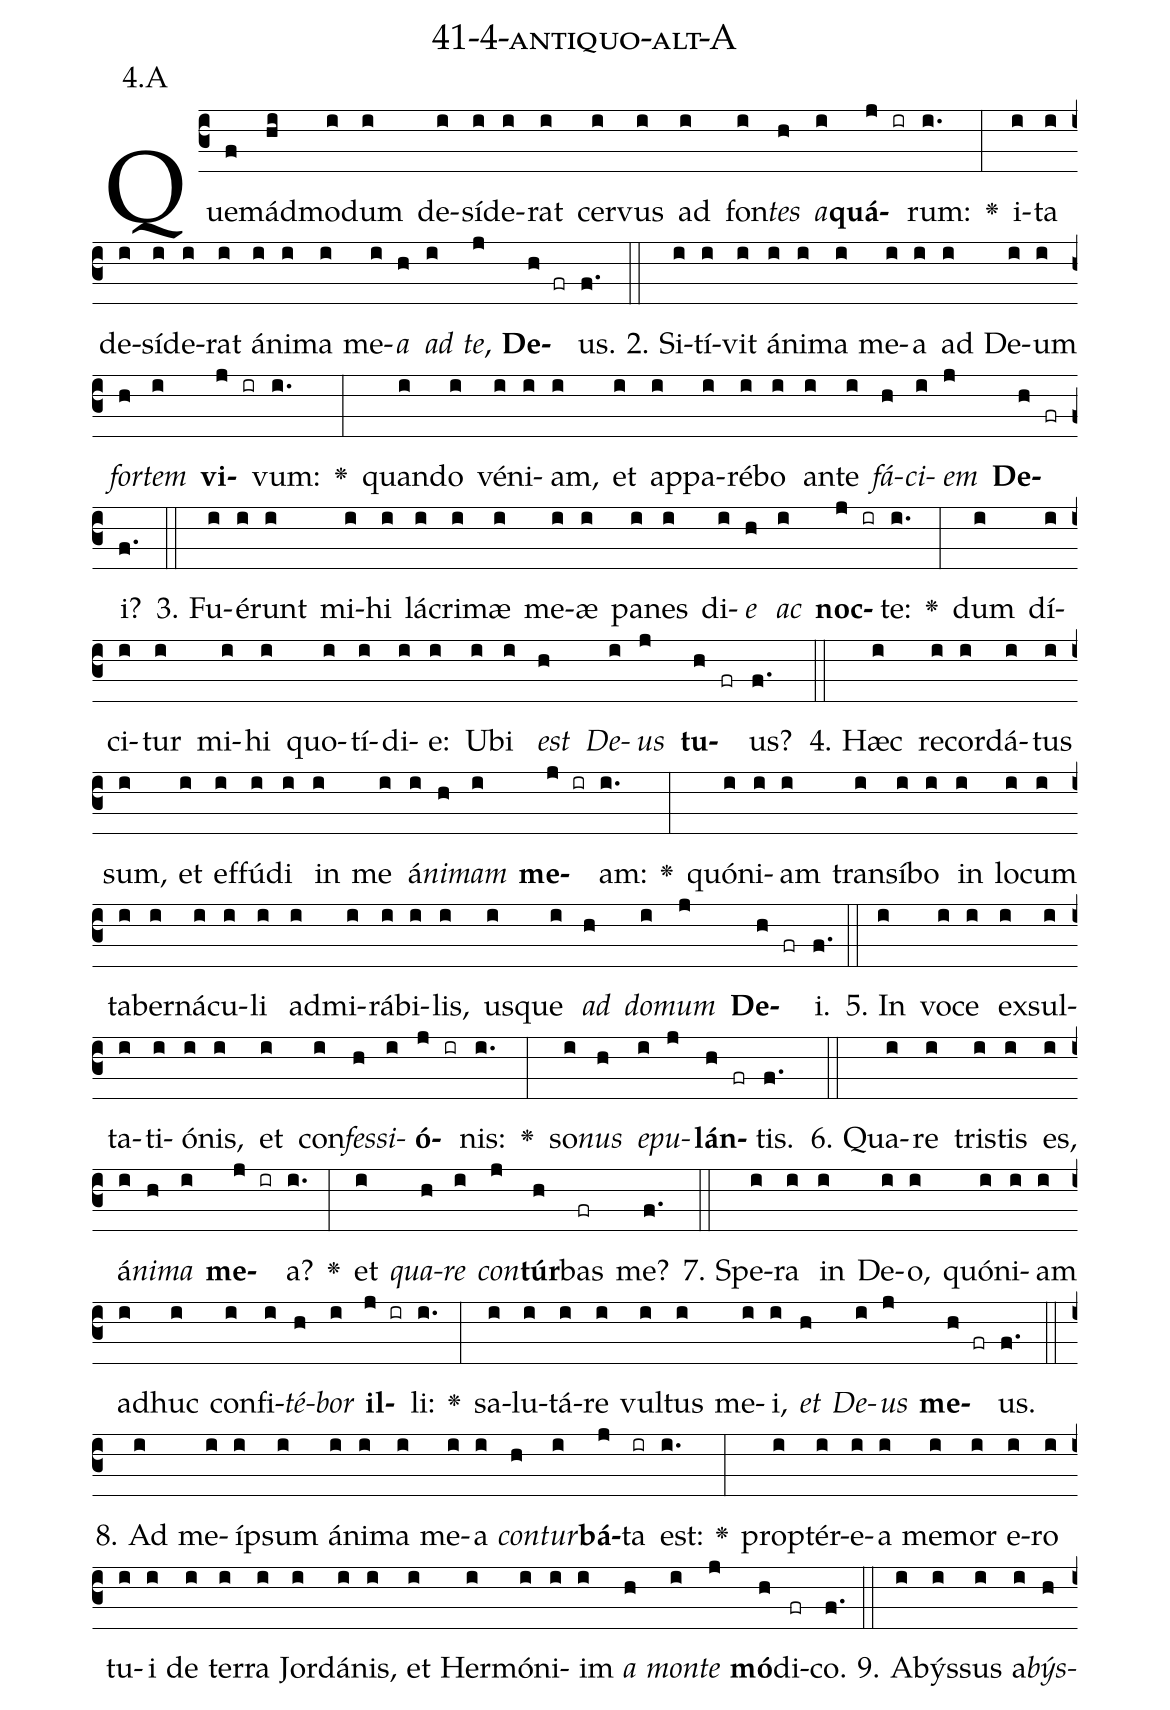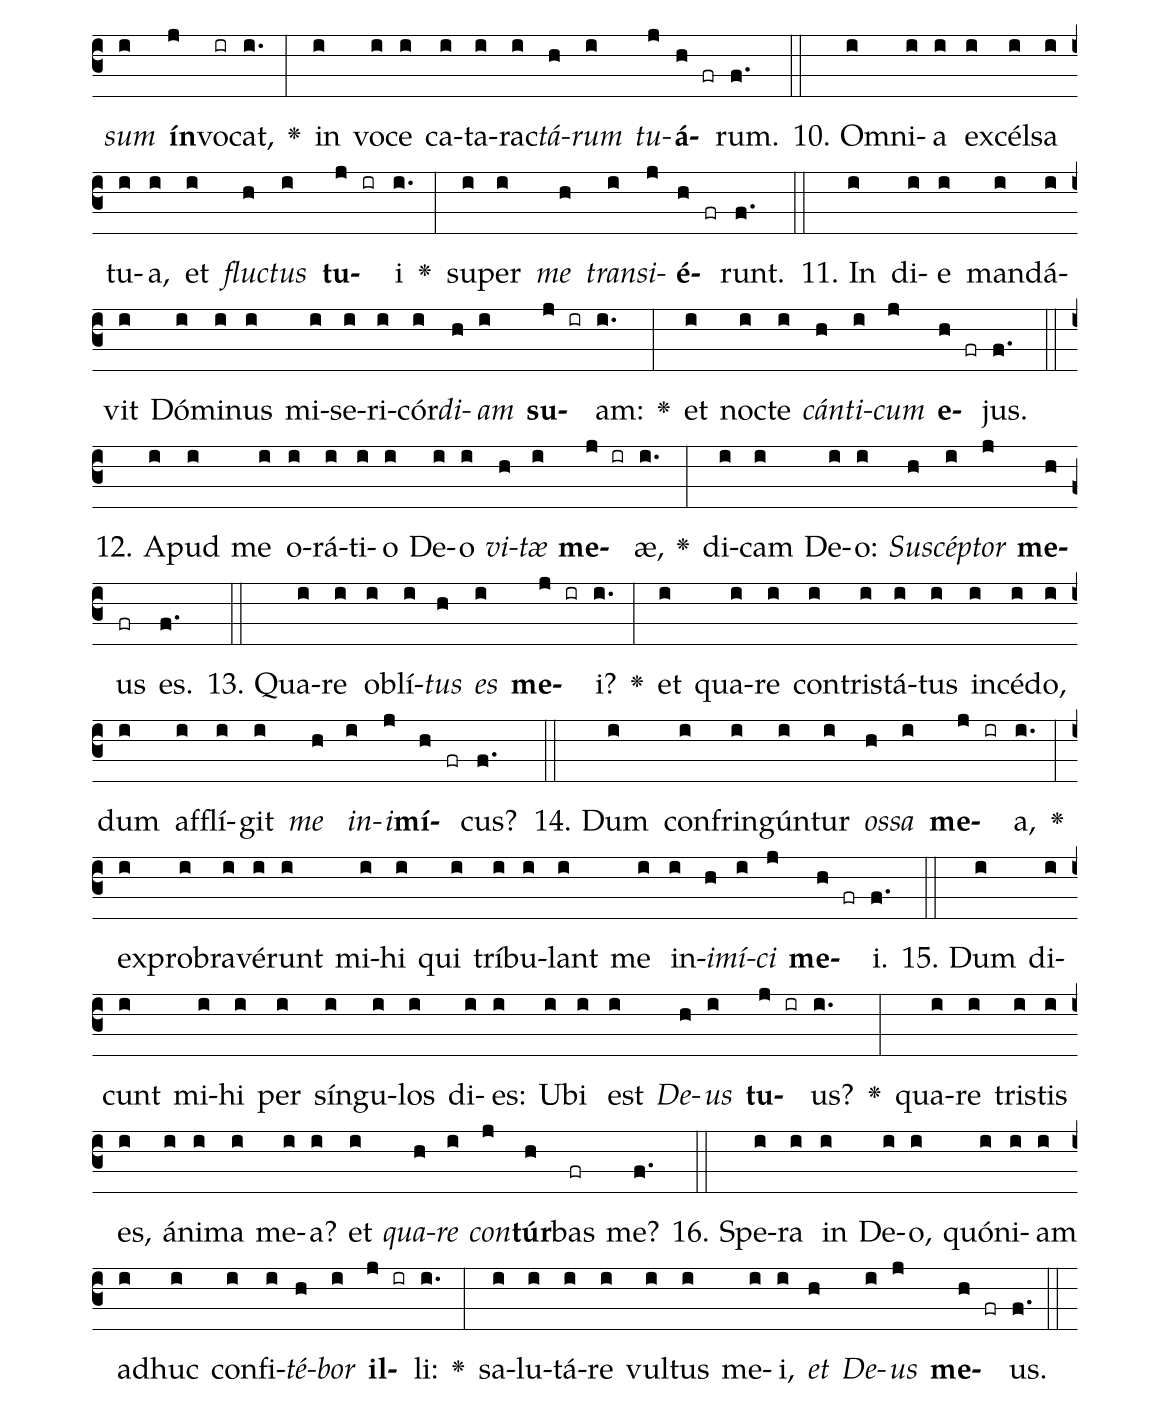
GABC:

name: 41-4-antiquo-alt-A;
annotation: 4.A;
%%
(c3)Quem(f)ád(hi)mo(i)dum(i) de(i)sí(i)de(i)rat(i) cer(i)vus(i) ad(i) fon(i)<i>tes</i>(h) <i>a</i>(i)<b>quá</b>(j ir)rum:(i.) <v>\greheightstar</v>(:) i(i)ta(i) de(i)sí(i)de(i)rat(i) á(i)ni(i)ma(i) me(i)<i>a</i>(h) <i>ad</i>(i) <i>te</i>,(j) <b>De</b>(h fr)us.(f.) (::)
2. Si(i)tí(i)vit(i) á(i)ni(i)ma(i) me(i)a(i) ad(i) De(i)um(i) <i>for</i>(h)<i>tem</i>(i) <b>vi</b>(j ir)vum:(i.) <v>\greheightstar</v>(:) quan(i)do(i) vé(i)ni(i)am,(i) et(i) ap(i)pa(i)ré(i)bo(i) an(i)te(i) <i>fá</i>(h)<i>ci</i>(i)<i>em</i>(j) <b>De</b>(h fr)i?(f.) (::)
3. Fu(i)é(i)runt(i) mi(i)hi(i) lá(i)cri(i)mæ(i) me(i)æ(i) pa(i)nes(i) di(i)<i>e</i>(h) <i>ac</i>(i) <b>noc</b>(j ir)te:(i.) <v>\greheightstar</v>(:) dum(i) dí(i)ci(i)tur(i) mi(i)hi(i) quo(i)tí(i)di(i)e:(i) U(i)bi(i) <i>est</i>(h) <i>De</i>(i)<i>us</i>(j) <b>tu</b>(h fr)us?(f.) (::)
4. Hæc(i) re(i)cor(i)dá(i)tus(i) sum,(i) et(i) ef(i)fú(i)di(i) in(i) me(i) á(i)<i>ni</i>(h)<i>mam</i>(i) <b>me</b>(j ir)am:(i.) <v>\greheightstar</v>(:) quón(i)i(i)am(i) trans(i)í(i)bo(i) in(i) lo(i)cum(i) ta(i)ber(i)ná(i)cu(i)li(i) ad(i)mi(i)rá(i)bi(i)lis,(i) us(i)que(i) <i>ad</i>(h) <i>do</i>(i)<i>mum</i>(j) <b>De</b>(h fr)i.(f.) (::)
5. In(i) vo(i)ce(i) ex(i)sul(i)ta(i)ti(i)ó(i)nis,(i) et(i) con(i)<i>fes</i>(h)<i>si</i>(i)<b>ó</b>(j ir)nis:(i.) <v>\greheightstar</v>(:) so(i)<i>nus</i>(h) <i>e</i>(i)<i>pu</i>(j)<b>lán</b>(h fr)tis.(f.) (::)
6. Qua(i)re(i) tris(i)tis(i) es,(i) á(i)<i>ni</i>(h)<i>ma</i>(i) <b>me</b>(j ir)a?(i.) <v>\greheightstar</v>(:) et(i) <i>qua</i>(h)<i>re</i>(i) <i>con</i>(j)<b>túr</b>(h)bas(fr) me?(f.) (::)
7. Spe(i)ra(i) in(i) De(i)o,(i) quón(i)i(i)am(i) ad(i)huc(i) con(i)fi(i)<i>té</i>(h)<i>bor</i>(i) <b>il</b>(j ir)li:(i.) <v>\greheightstar</v>(:) sa(i)lu(i)tá(i)re(i) vul(i)tus(i) me(i)i,(i) <i>et</i>(h) <i>De</i>(i)<i>us</i>(j) <b>me</b>(h fr)us.(f.) (::)
8. Ad(i) me(i)íp(i)sum(i) á(i)ni(i)ma(i) me(i)a(i) <i>con</i>(h)<i>tur</i>(i)<b>bá</b>(j)ta(ir) est:(i.) <v>\greheightstar</v>(:) prop(i)tér(i)e(i)a(i) me(i)mor(i) e(i)ro(i) tu(i)i(i) de(i) ter(i)ra(i) Jor(i)dá(i)nis,(i) et(i) Her(i)mó(i)ni(i)im(i) <i>a</i>(h) <i>mon</i>(i)<i>te</i>(j) <b>mó</b>(h)di(fr)co.(f.) (::)
9. A(i)býs(i)sus(i) a(i)<i>býs</i>(h)<i>sum</i>(i) <b>ín</b>(j)vo(ir)cat,(i.) <v>\greheightstar</v>(:) in(i) vo(i)ce(i) ca(i)ta(i)rac(i)<i>tá</i>(h)<i>rum</i>(i) <i>tu</i>(j)<b>á</b>(h fr)rum.(f.) (::)
10. Om(i)ni(i)a(i) ex(i)cél(i)sa(i) tu(i)a,(i) et(i) <i>fluc</i>(h)<i>tus</i>(i) <b>tu</b>(j ir)i(i.) <v>\greheightstar</v>(:) su(i)per(i) <i>me</i>(h) <i>trans</i>(i)<i>i</i>(j)<b>é</b>(h fr)runt.(f.) (::)
11. In(i) di(i)e(i) man(i)dá(i)vit(i) Dó(i)mi(i)nus(i) mi(i)se(i)ri(i)cór(i)<i>di</i>(h)<i>am</i>(i) <b>su</b>(j ir)am:(i.) <v>\greheightstar</v>(:) et(i) noc(i)te(i) <i>cán</i>(h)<i>ti</i>(i)<i>cum</i>(j) <b>e</b>(h fr)jus.(f.) (::)
12. A(i)pud(i) me(i) o(i)rá(i)ti(i)o(i) De(i)o(i) <i>vi</i>(h)<i>tæ</i>(i) <b>me</b>(j ir)æ,(i.) <v>\greheightstar</v>(:) di(i)cam(i) De(i)o:(i) <i>Su</i>(h)<i>scép</i>(i)<i>tor</i>(j) <b>me</b>(h)us(fr) es.(f.) (::)
13. Qua(i)re(i) ob(i)lí(i)<i>tus</i>(h) <i>es</i>(i) <b>me</b>(j ir)i?(i.) <v>\greheightstar</v>(:) et(i) qua(i)re(i) con(i)tris(i)tá(i)tus(i) in(i)cé(i)do,(i) dum(i) af(i)flí(i)git(i) <i>me</i>(h) <i>in</i>(i)<i>i</i>(j)<b>mí</b>(h fr)cus?(f.) (::)
14. Dum(i) con(i)frin(i)gún(i)tur(i) <i>os</i>(h)<i>sa</i>(i) <b>me</b>(j ir)a,(i.) <v>\greheightstar</v>(:) ex(i)pro(i)bra(i)vé(i)runt(i) mi(i)hi(i) qui(i) trí(i)bu(i)lant(i) me(i) in(i)<i>i</i>(h)<i>mí</i>(i)<i>ci</i>(j) <b>me</b>(h fr)i.(f.) (::)
15. Dum(i) di(i)cunt(i) mi(i)hi(i) per(i) sín(i)gu(i)los(i) di(i)es:(i) U(i)bi(i) est(i) <i>De</i>(h)<i>us</i>(i) <b>tu</b>(j ir)us?(i.) <v>\greheightstar</v>(:) qua(i)re(i) tris(i)tis(i) es,(i) á(i)ni(i)ma(i) me(i)a?(i) et(i) <i>qua</i>(h)<i>re</i>(i) <i>con</i>(j)<b>túr</b>(h)bas(fr) me?(f.) (::)
16. Spe(i)ra(i) in(i) De(i)o,(i) quón(i)i(i)am(i) ad(i)huc(i) con(i)fi(i)<i>té</i>(h)<i>bor</i>(i) <b>il</b>(j ir)li:(i.) <v>\greheightstar</v>(:) sa(i)lu(i)tá(i)re(i) vul(i)tus(i) me(i)i,(i) <i>et</i>(h) <i>De</i>(i)<i>us</i>(j) <b>me</b>(h fr)us.(f.) (::)
